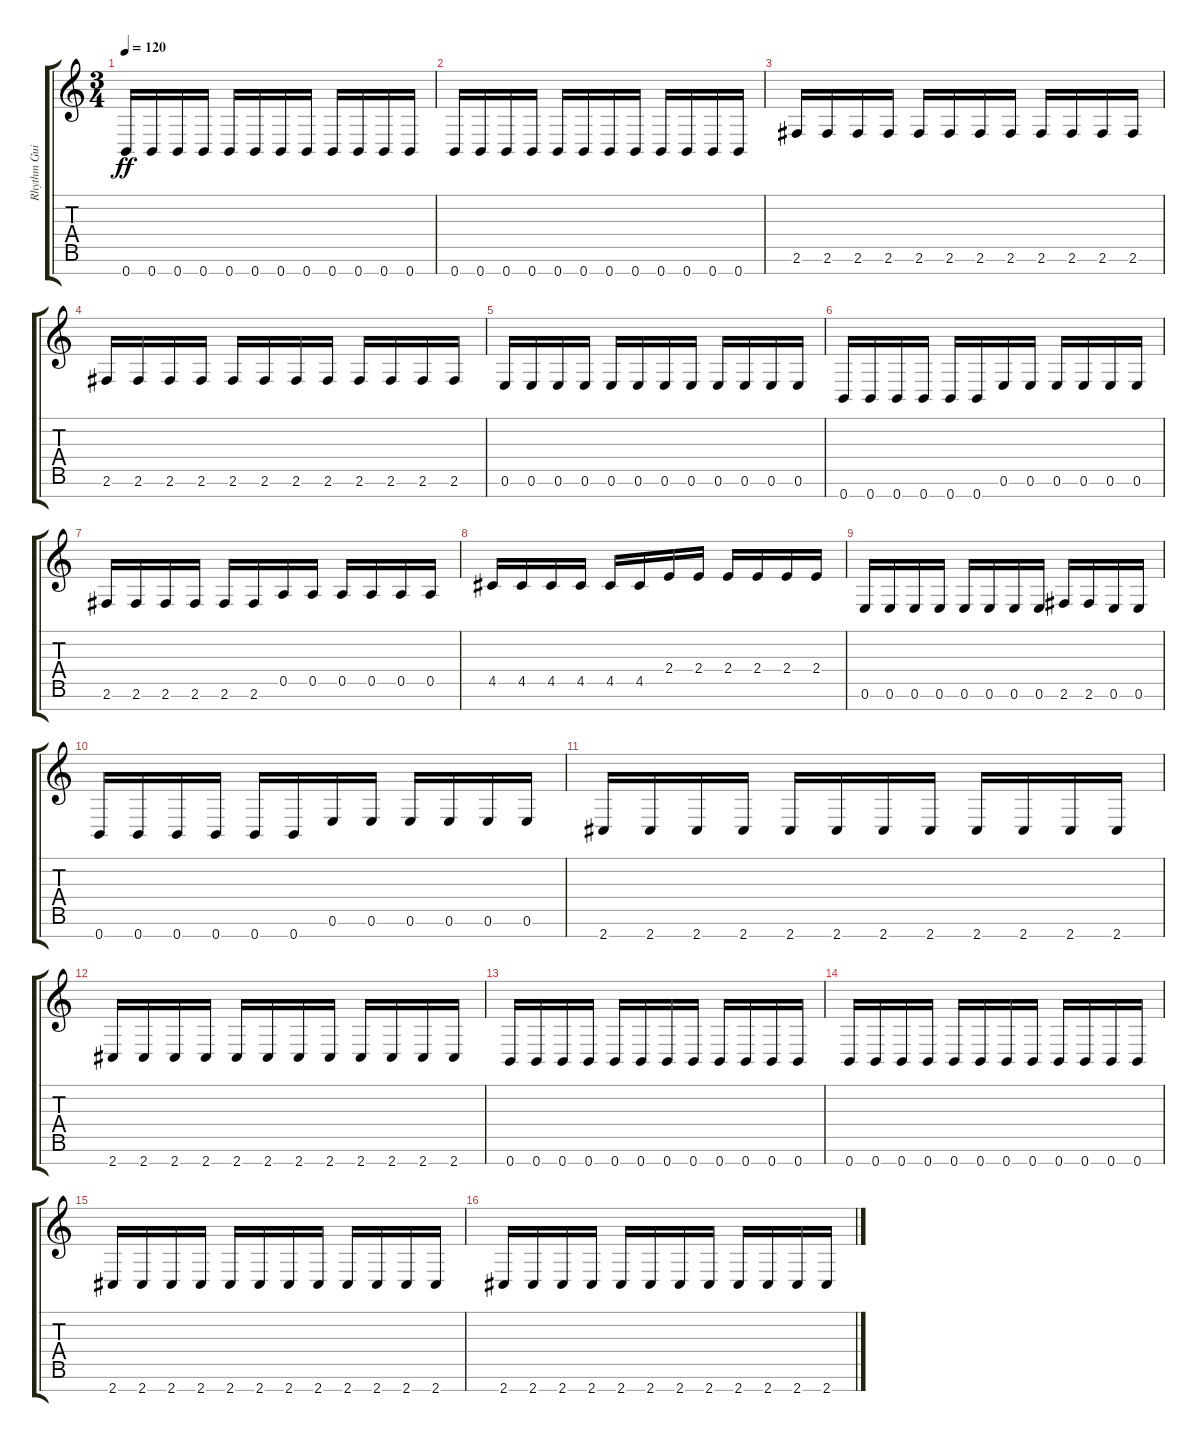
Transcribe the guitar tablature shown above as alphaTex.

\track ("Rhythm Guitar I" "Rhythm Gui") {instrument overdrivenguitar}
\staff {score tabs}
\tuning (E4 B3 G3 D3 A2 E2 B1) {hide}
\ts (3 4)
\tempo 120
\clef g2
\ks c
0.7.16{dy ff} 0.7.16 0.7.16 0.7.16 0.7.16 0.7.16 0.7.16 0.7.16 0.7.16 0.7.16 0.7.16 0.7.16 |
0.7.16 0.7.16 0.7.16 0.7.16 0.7.16 0.7.16 0.7.16 0.7.16 0.7.16 0.7.16 0.7.16 0.7.16 |
2.6.16 2.6.16 2.6.16 2.6.16 2.6.16 2.6.16 2.6.16 2.6.16 2.6.16 2.6.16 2.6.16 2.6.16 |
2.6.16 2.6.16 2.6.16 2.6.16 2.6.16 2.6.16 2.6.16 2.6.16 2.6.16 2.6.16 2.6.16 2.6.16 |
0.6.16 0.6.16 0.6.16 0.6.16 0.6.16 0.6.16 0.6.16 0.6.16 0.6.16 0.6.16 0.6.16 0.6.16 |
0.7.16 0.7.16 0.7.16 0.7.16 0.7.16 0.7.16 0.6.16 0.6.16 0.6.16 0.6.16 0.6.16 0.6.16 |
2.6.16 2.6.16 2.6.16 2.6.16 2.6.16 2.6.16 0.5.16 0.5.16 0.5.16 0.5.16 0.5.16 0.5.16 |
4.5.16 4.5.16 4.5.16 4.5.16 4.5.16 4.5.16 2.4.16 2.4.16 2.4.16 2.4.16 2.4.16 2.4.16 |
0.6.16 0.6.16 0.6.16 0.6.16 0.6.16 0.6.16 0.6.16 0.6.16 2.6.16 2.6.16 0.6.16 0.6.16 |
0.7.16 0.7.16 0.7.16 0.7.16 0.7.16 0.7.16 0.6.16 0.6.16 0.6.16 0.6.16 0.6.16 0.6.16 |
2.7.16 2.7.16 2.7.16 2.7.16 2.7.16 2.7.16 2.7.16 2.7.16 2.7.16 2.7.16 2.7.16 2.7.16 |
2.7.16 2.7.16 2.7.16 2.7.16 2.7.16 2.7.16 2.7.16 2.7.16 2.7.16 2.7.16 2.7.16 2.7.16 |
0.7.16 0.7.16 0.7.16 0.7.16 0.7.16 0.7.16 0.7.16 0.7.16 0.7.16 0.7.16 0.7.16 0.7.16 |
0.7.16 0.7.16 0.7.16 0.7.16 0.7.16 0.7.16 0.7.16 0.7.16 0.7.16 0.7.16 0.7.16 0.7.16 |
2.7.16 2.7.16 2.7.16 2.7.16 2.7.16 2.7.16 2.7.16 2.7.16 2.7.16 2.7.16 2.7.16 2.7.16 |
2.7.16 2.7.16 2.7.16 2.7.16 2.7.16 2.7.16 2.7.16 2.7.16 2.7.16 2.7.16 2.7.16 2.7.16
